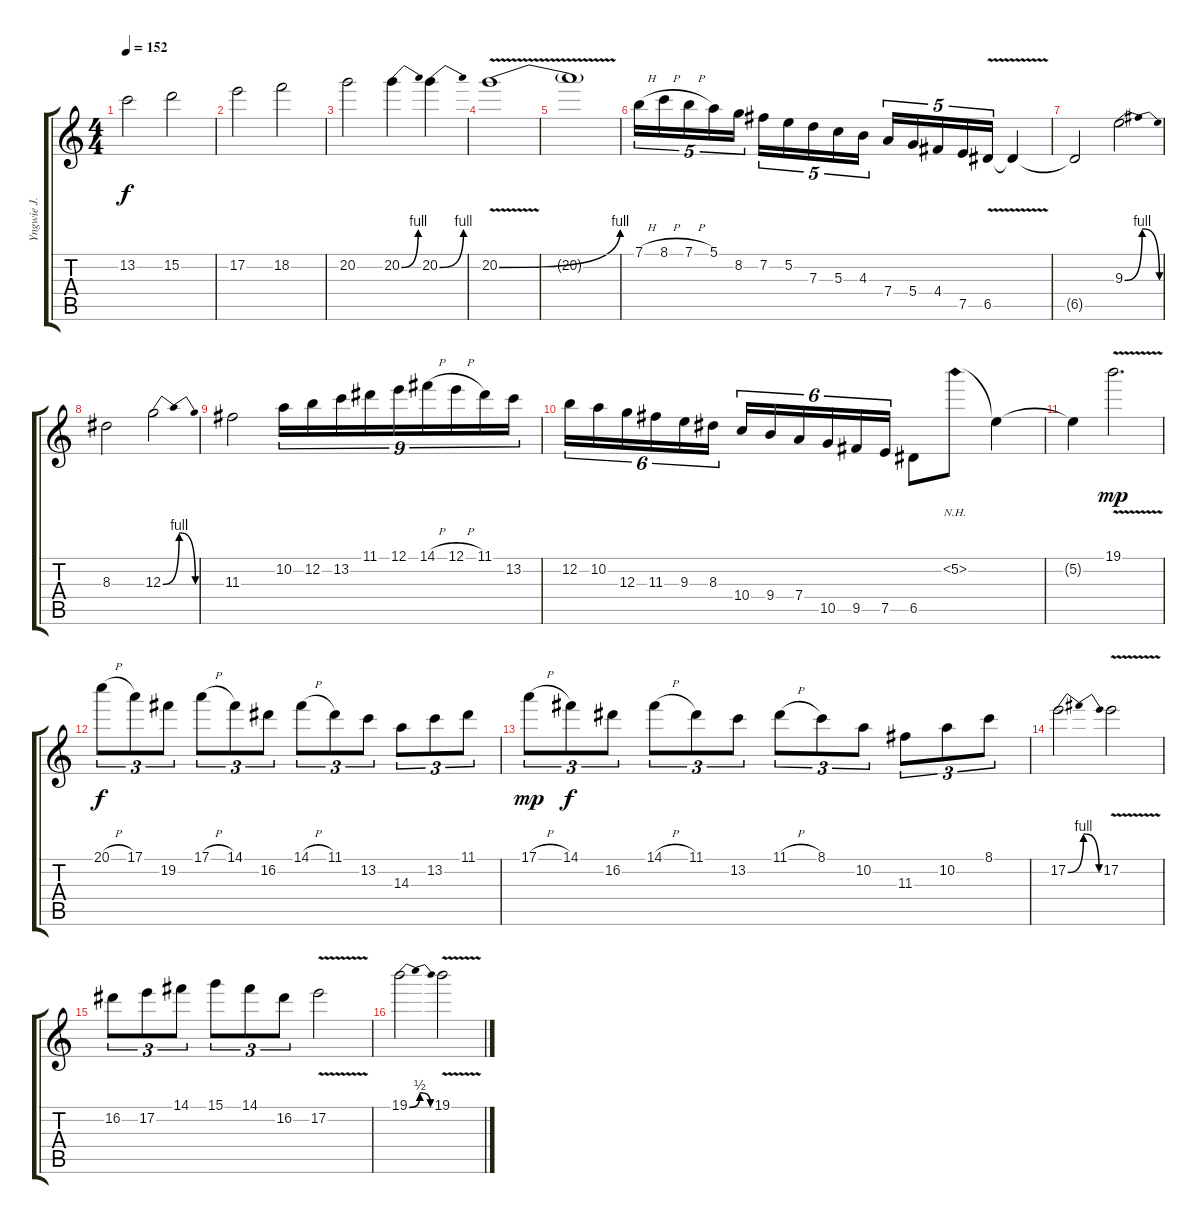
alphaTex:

\track ("Yngwie J. Malmsteen (Guitar 1)" "Yngwie J. ") {instrument overdrivenguitar}
\staff {score tabs}
\tuning (E4 B3 G3 D3 A2 E2) {hide}
\ts (4 4)
\tempo 152
\clef g2
\ks c
13.2.2{dy f} 15.2.2 |
17.2.2 18.2.2 |
20.2.2 20.2{be (bend 0 0 60 4)}.4 20.2{be (bend 0 0 60 4)}.4 |
20.2{be (bend 0 0 60 4) v}.1 |
20.2{t}.1 |
7.1{h}.16{tu (5 4) instrument overdrivenguitar} 8.1{h}.16{tu (5 4)} 7.1{h}.16{tu (5 4)} 5.1.16{tu (5 4)} 8.2.16{tu (5 4)} 7.2.16{tu (5 4)} 5.2.16{tu (5 4)} 7.3.16{tu (5 4)} 5.3.16{tu (5 4)} 4.3.16{tu (5 4)} 7.4.16{tu (5 4)} 5.4.16{tu (5 4)} 4.4.16{tu (5 4)} 7.5.16{tu (5 4)} 6.5{v}.16{tu (5 4)} 6.5{t}.4 |
6.5{t}.2 9.3{be (bendrelease 0 0 15 4 30 4 60 0)}.2 |
8.3.2 12.3{be (bendrelease 0 0 15 4 30 4 60 0)}.2 |
11.3.2 10.2.16{tu (9 8)} 12.2.16{tu (9 8)} 13.2.16{tu (9 8)} 11.1.16{tu (9 8)} 12.1.16{tu (9 8)} 14.1{h}.16{tu (9 8)} 12.1{h}.16{tu (9 8)} 11.1.16{tu (9 8)} 13.2.16{tu (9 8)} |
12.2.16{tu (6 4)} 10.2.16{tu (6 4)} 12.3.16{tu (6 4)} 11.3.16{tu (6 4)} 9.3.16{tu (6 4)} 8.3.16{tu (6 4)} 10.4.16{tu (6 4)} 9.4.16{tu (6 4)} 7.4.16{tu (6 4)} 10.5.16{tu (6 4)} 9.5.16{tu (6 4)} 7.5.16{tu (6 4)} 6.5.8 5.2{nh}.8 5.2{t}.4 |
5.2{t}.4 19.1{v}.2{d dy mp} |
20.1{h}.8{tu (3 2) dy f instrument overdrivenguitar} 17.1.8{tu (3 2)} 19.2.8{tu (3 2)} 17.1{h}.8{tu (3 2)} 14.1.8{tu (3 2)} 16.2.8{tu (3 2)} 14.1{h}.8{tu (3 2)} 11.1.8{tu (3 2)} 13.2.8{tu (3 2)} 14.3.8{tu (3 2)} 13.2.8{tu (3 2)} 11.1.8{tu (3 2)} |
17.1{h}.8{tu (3 2) dy mp} 14.1.8{tu (3 2) dy f} 16.2.8{tu (3 2)} 14.1{h}.8{tu (3 2)} 11.1.8{tu (3 2)} 13.2.8{tu (3 2)} 11.1{h}.8{tu (3 2)} 8.1.8{tu (3 2)} 10.2.8{tu (3 2)} 11.3.8{tu (3 2)} 10.2.8{tu (3 2)} 8.1.8{tu (3 2)} |
17.2{be (bendrelease 0 0 15 4 30 4 60 0)}.2 17.2{v}.2 |
16.2.8{tu (3 2)} 17.2.8{tu (3 2)} 14.1.8{tu (3 2)} 15.1.8{tu (3 2)} 14.1.8{tu (3 2)} 16.2.8{tu (3 2)} 17.2{v}.2 |
19.1{be (bendrelease 0 0 15 2 30 2 60 0)}.2 19.1{v}.2
